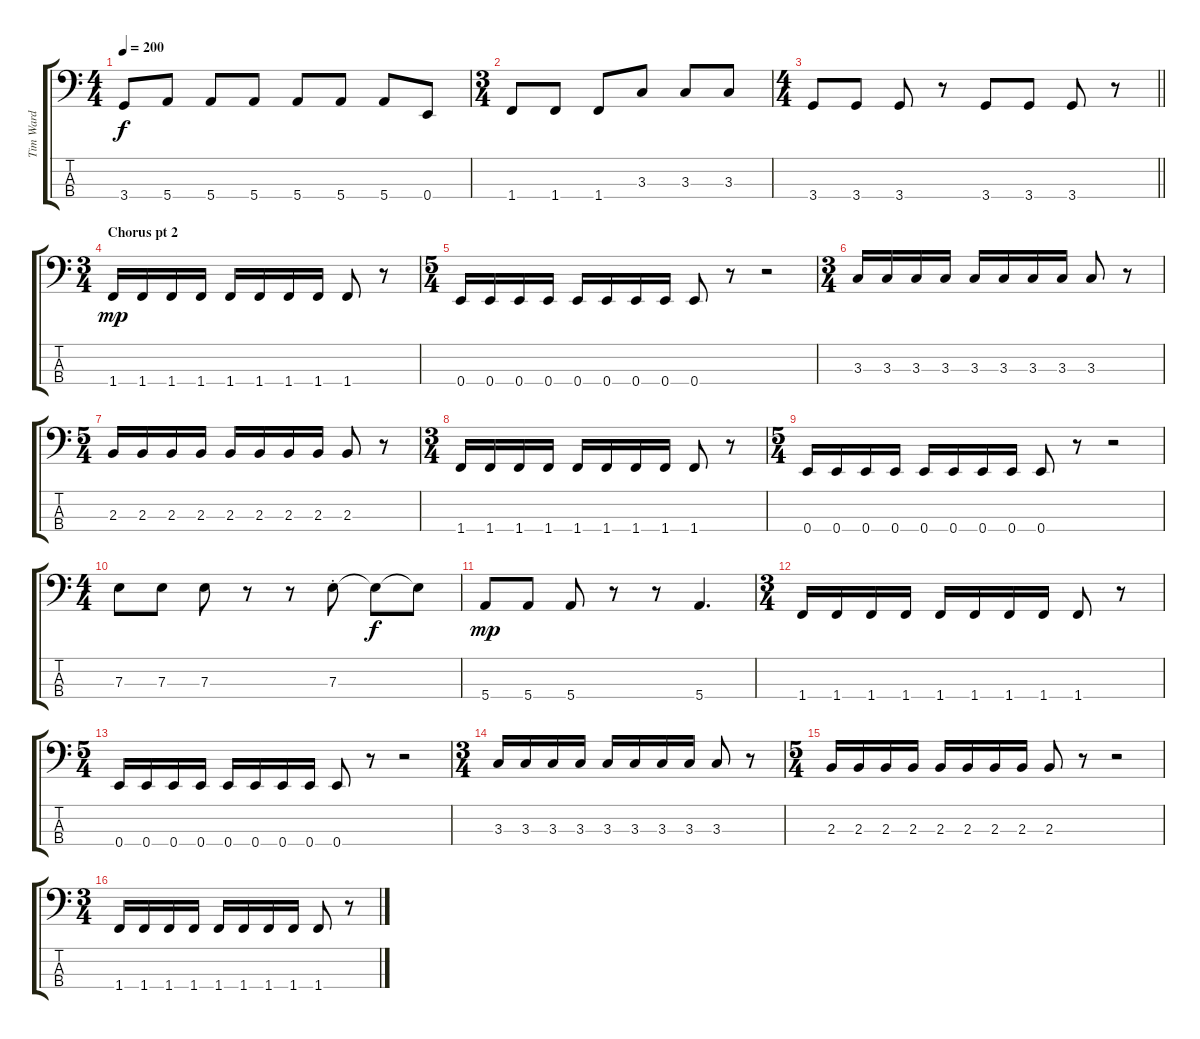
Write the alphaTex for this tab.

\track ("Tim Ward" "Tim Ward") {instrument electricbassfinger}
\staff {score tabs}
\tuning (G2 D2 A1 E1) {hide}
\ts (4 4)
\tempo 200
\clef f4
\ks c
3.4.8{dy f} 5.4.8 5.4.8 5.4.8 5.4.8 5.4.8 5.4.8 0.4.8 |
\ts (3 4)
1.4.8 1.4.8 1.4.8 3.3.8 3.3.8 3.3.8 |
\ts (4 4)
\barLineRight lightlight
3.4.8 3.4.8 3.4.8 r.8 3.4.8 3.4.8 3.4.8 r.8 |
\ts (3 4)
\section ("" "Chorus pt 2")
1.4.16{dy mp} 1.4.16 1.4.16 1.4.16 1.4.16 1.4.16 1.4.16 1.4.16 1.4.8 r.8 |
\ts (5 4)
0.4.16 0.4.16 0.4.16 0.4.16 0.4.16 0.4.16 0.4.16 0.4.16 0.4.8 r.8 r.2 |
\ts (3 4)
3.3.16 3.3.16 3.3.16 3.3.16 3.3.16 3.3.16 3.3.16 3.3.16 3.3.8 r.8 |
\ts (5 4)
2.3.16 2.3.16 2.3.16 2.3.16 2.3.16 2.3.16 2.3.16 2.3.16 2.3.8 r.8 |
\ts (3 4)
1.4.16 1.4.16 1.4.16 1.4.16 1.4.16 1.4.16 1.4.16 1.4.16 1.4.8 r.8 |
\ts (5 4)
0.4.16 0.4.16 0.4.16 0.4.16 0.4.16 0.4.16 0.4.16 0.4.16 0.4.8 r.8 r.2 |
\ts (4 4)
7.3.8 7.3.8 7.3.8 r.8 r.8 7.3{st}.8 7.3{t}.8{dy f} 7.3{t}.8 |
5.4.8{dy mp} 5.4.8 5.4.8 r.8 r.8 5.4.4{d} |
\ts (3 4)
1.4.16 1.4.16 1.4.16 1.4.16 1.4.16 1.4.16 1.4.16 1.4.16 1.4.8 r.8 |
\ts (5 4)
0.4.16 0.4.16 0.4.16 0.4.16 0.4.16 0.4.16 0.4.16 0.4.16 0.4.8 r.8 r.2 |
\ts (3 4)
3.3.16 3.3.16 3.3.16 3.3.16 3.3.16 3.3.16 3.3.16 3.3.16 3.3.8 r.8 |
\ts (5 4)
2.3.16 2.3.16 2.3.16 2.3.16 2.3.16 2.3.16 2.3.16 2.3.16 2.3.8 r.8 r.2 |
\ts (3 4)
1.4.16 1.4.16 1.4.16 1.4.16 1.4.16 1.4.16 1.4.16 1.4.16 1.4.8 r.8
